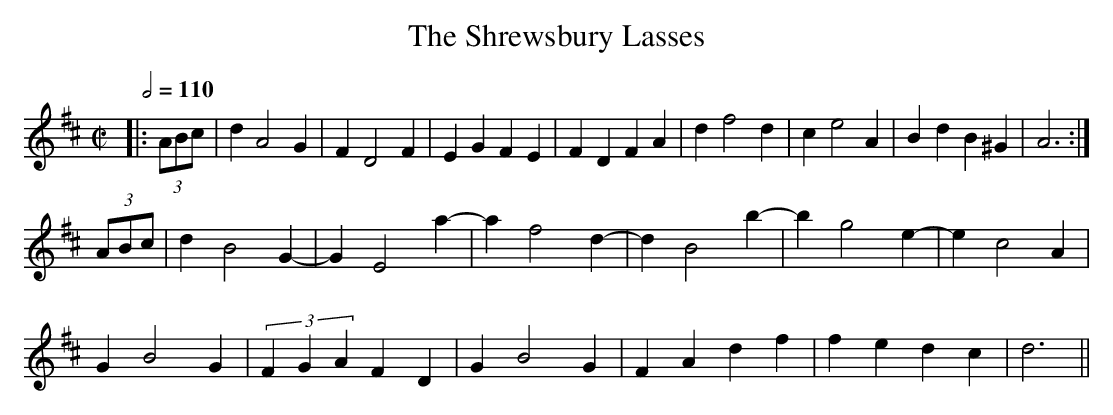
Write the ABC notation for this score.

X:1
T: The Shrewsbury Lasses
M: C|
Q:1/2=110
L: 1/4
K: D
|: (3A/B/c/ | dA2G | FD2F | EGFE | FDFA | df2d | ce2A | BdB^G | A3 :|
 (3A/B/c/ | dB2G-|G E2 a-|a f2 d-|d B2 b-|b g2 e-|e c2 A |
          GB2G | (3FGA FD | GB2G | FAdf | fedc | d3 ||
